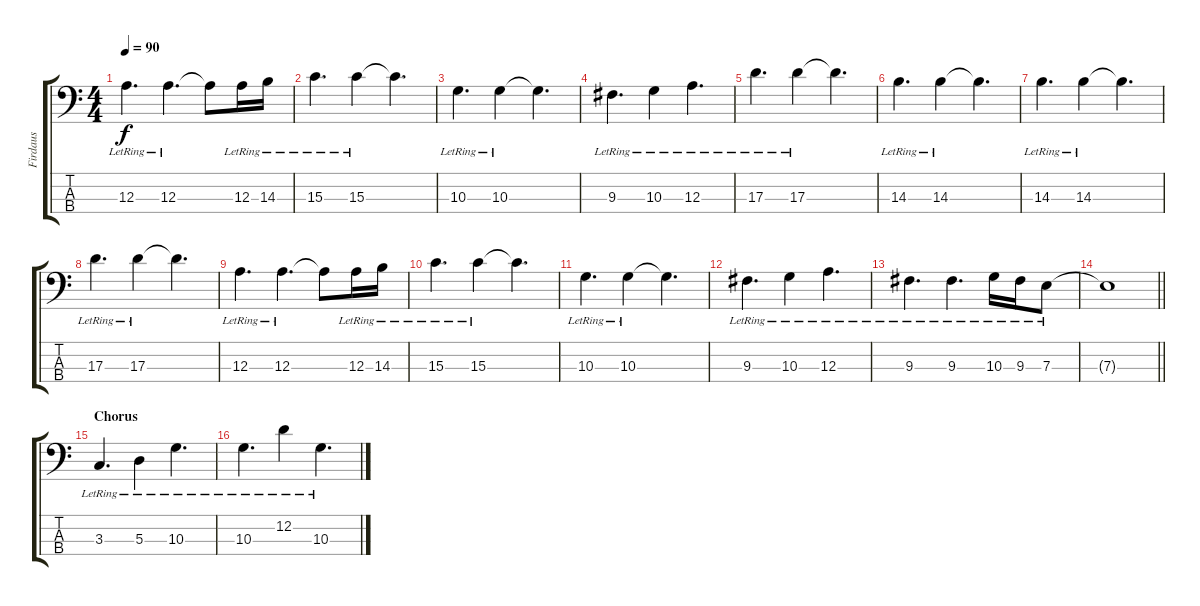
\track ("Firdaus" "Firdaus") {instrument electricbassfinger}
\staff {score tabs}
\tuning (G2 D2 A1 E1) {hide}
\ts (4 4)
\tempo 90
\clef f4
\ks c
12.3{lr}.4{d dy f} 12.3{lr}.4{d} 12.3{t}.8 12.3{lr}.16 14.3{lr}.16 |
15.3{lr}.4{d} 15.3{lr}.4 15.3{t}.4{d} |
10.3{lr}.4{d} 10.3{lr}.4 10.3{t}.4{d} |
9.3{lr}.4{d} 10.3{lr}.4 12.3{lr}.4{d} |
17.3{lr}.4{d} 17.3{lr}.4 17.3{t}.4{d} |
14.3{lr}.4{d} 14.3{lr}.4 14.3{t}.4{d} |
14.3{lr}.4{d} 14.3{lr}.4 14.3{t}.4{d} |
17.3{lr}.4{d} 17.3{lr}.4 17.3{t}.4{d} |
12.3{lr}.4{d} 12.3{lr}.4{d} 12.3{t}.8 12.3{lr}.16 14.3{lr}.16 |
15.3{lr}.4{d} 15.3{lr}.4 15.3{t}.4{d} |
10.3{lr}.4{d} 10.3{lr}.4 10.3{t}.4{d} |
9.3{lr}.4{d} 10.3{lr}.4 12.3{lr}.4{d} |
9.3{lr}.4{d} 9.3{lr}.4{d} 10.3{lr}.16 9.3{lr}.16 7.3{lr}.8 |
\barLineRight lightlight
7.3{t}.1 |
\section ("" "Chorus")
3.3{lr}.4{d} 5.3{lr}.4 10.3{lr}.4{d} |
10.3{lr}.4{d} 12.2{lr}.4 10.3{lr}.4{d}
